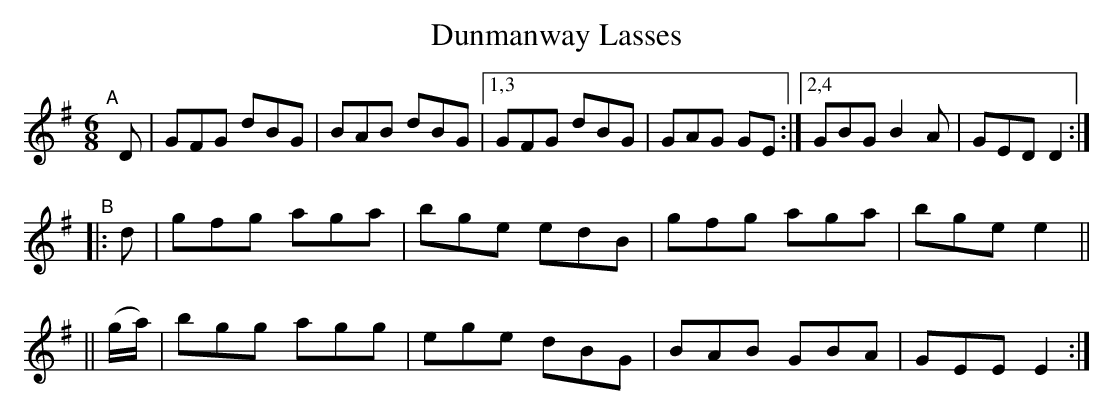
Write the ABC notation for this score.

X:1
T: Dunmanway Lasses
M: 6/8
L: 1/8
K: Em
"^A"[|] D \
| GFG dBG | BAB dBG |[1,3 GFG dBG | GAG GE :|[2,4 GBG B2A | GED D2 :|
"^B"\
|:  d     | gfg aga | bge edB | gfg aga | bge e2 ||
|| (g/a/) | bgg agg | ege dBG | BAB GBA | GEE E2 :|
